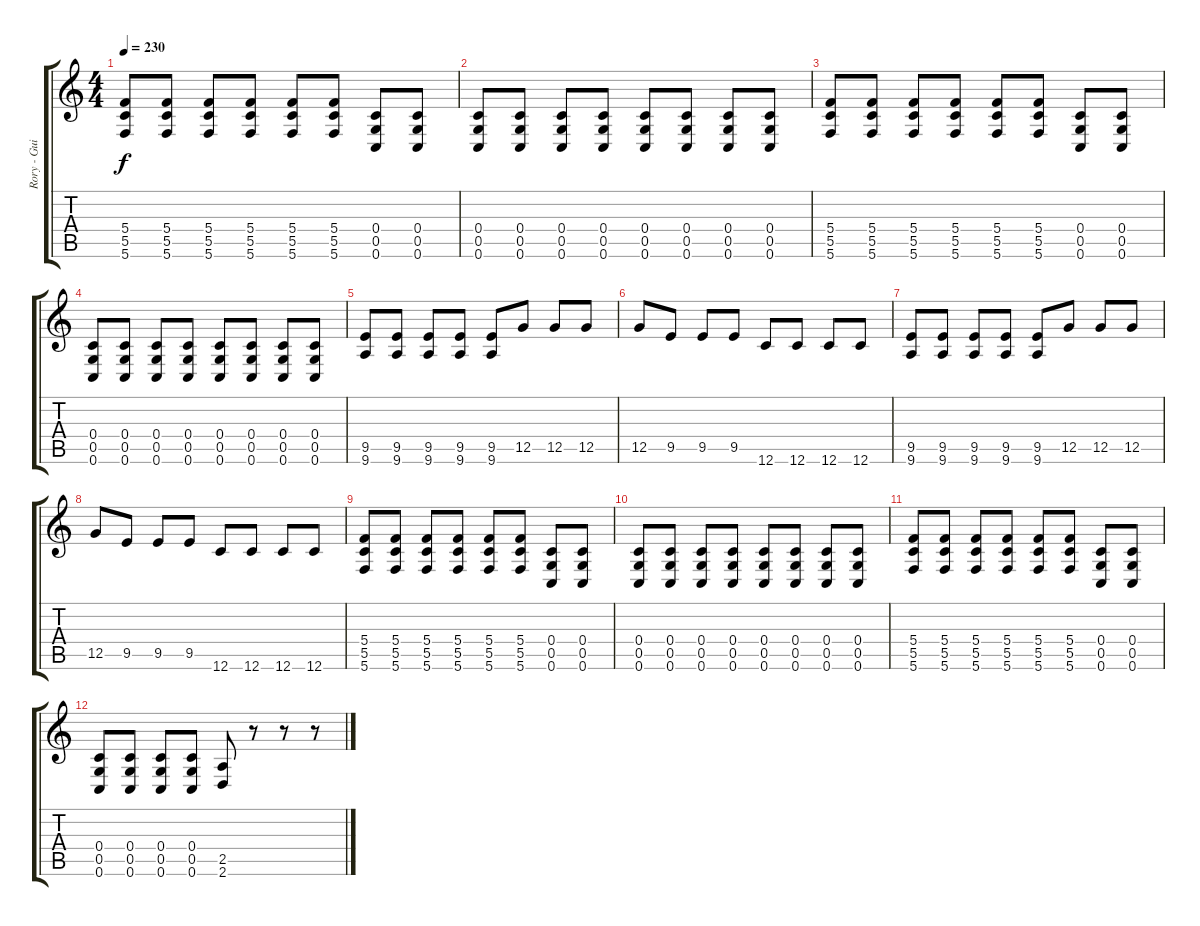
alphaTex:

\track ("Rory - Guitar" "Rory - Gui") {instrument distortionguitar}
\staff {score tabs}
\tuning (D4 A3 F3 C3 G2 C2) {hide}
\ts (4 4)
\tempo 230
\clef g2
\ks c
(5.4 5.5 5.6).8{dy f} (5.4 5.5 5.6).8 (5.4 5.5 5.6).8 (5.4 5.5 5.6).8 (5.4 5.5 5.6).8 (5.4 5.5 5.6).8 (0.4 0.5 0.6).8 (0.4 0.5 0.6).8 |
(0.4 0.5 0.6).8 (0.4 0.5 0.6).8 (0.4 0.5 0.6).8 (0.4 0.5 0.6).8 (0.4 0.5 0.6).8 (0.4 0.5 0.6).8 (0.4 0.5 0.6).8 (0.4 0.5 0.6).8 |
(5.4 5.5 5.6).8 (5.4 5.5 5.6).8 (5.4 5.5 5.6).8 (5.4 5.5 5.6).8 (5.4 5.5 5.6).8 (5.4 5.5 5.6).8 (0.4 0.5 0.6).8 (0.4 0.5 0.6).8 |
(0.4 0.5 0.6).8 (0.4 0.5 0.6).8 (0.4 0.5 0.6).8 (0.4 0.5 0.6).8 (0.4 0.5 0.6).8 (0.4 0.5 0.6).8 (0.4 0.5 0.6).8 (0.4 0.5 0.6).8 |
(9.5 9.6).8 (9.5 9.6).8 (9.5 9.6).8 (9.5 9.6).8 (9.5 9.6).8 12.5.8 12.5.8 12.5.8 |
12.5.8 9.5.8 9.5.8 9.5.8 12.6.8 12.6.8 12.6.8 12.6.8 |
(9.5 9.6).8 (9.5 9.6).8 (9.5 9.6).8 (9.5 9.6).8 (9.5 9.6).8 12.5.8 12.5.8 12.5.8 |
12.5.8 9.5.8 9.5.8 9.5.8 12.6.8 12.6.8 12.6.8 12.6.8 |
(5.4 5.5 5.6).8 (5.4 5.5 5.6).8 (5.4 5.5 5.6).8 (5.4 5.5 5.6).8 (5.4 5.5 5.6).8 (5.4 5.5 5.6).8 (0.4 0.5 0.6).8 (0.4 0.5 0.6).8 |
(0.4 0.5 0.6).8 (0.4 0.5 0.6).8 (0.4 0.5 0.6).8 (0.4 0.5 0.6).8 (0.4 0.5 0.6).8 (0.4 0.5 0.6).8 (0.4 0.5 0.6).8 (0.4 0.5 0.6).8 |
(5.4 5.5 5.6).8 (5.4 5.5 5.6).8 (5.4 5.5 5.6).8 (5.4 5.5 5.6).8 (5.4 5.5 5.6).8 (5.4 5.5 5.6).8 (0.4 0.5 0.6).8 (0.4 0.5 0.6).8 |
(0.4 0.5 0.6).8 (0.4 0.5 0.6).8 (0.4 0.5 0.6).8 (0.4 0.5 0.6).8 (2.5 2.6).8 r.8 r.8 r.8
